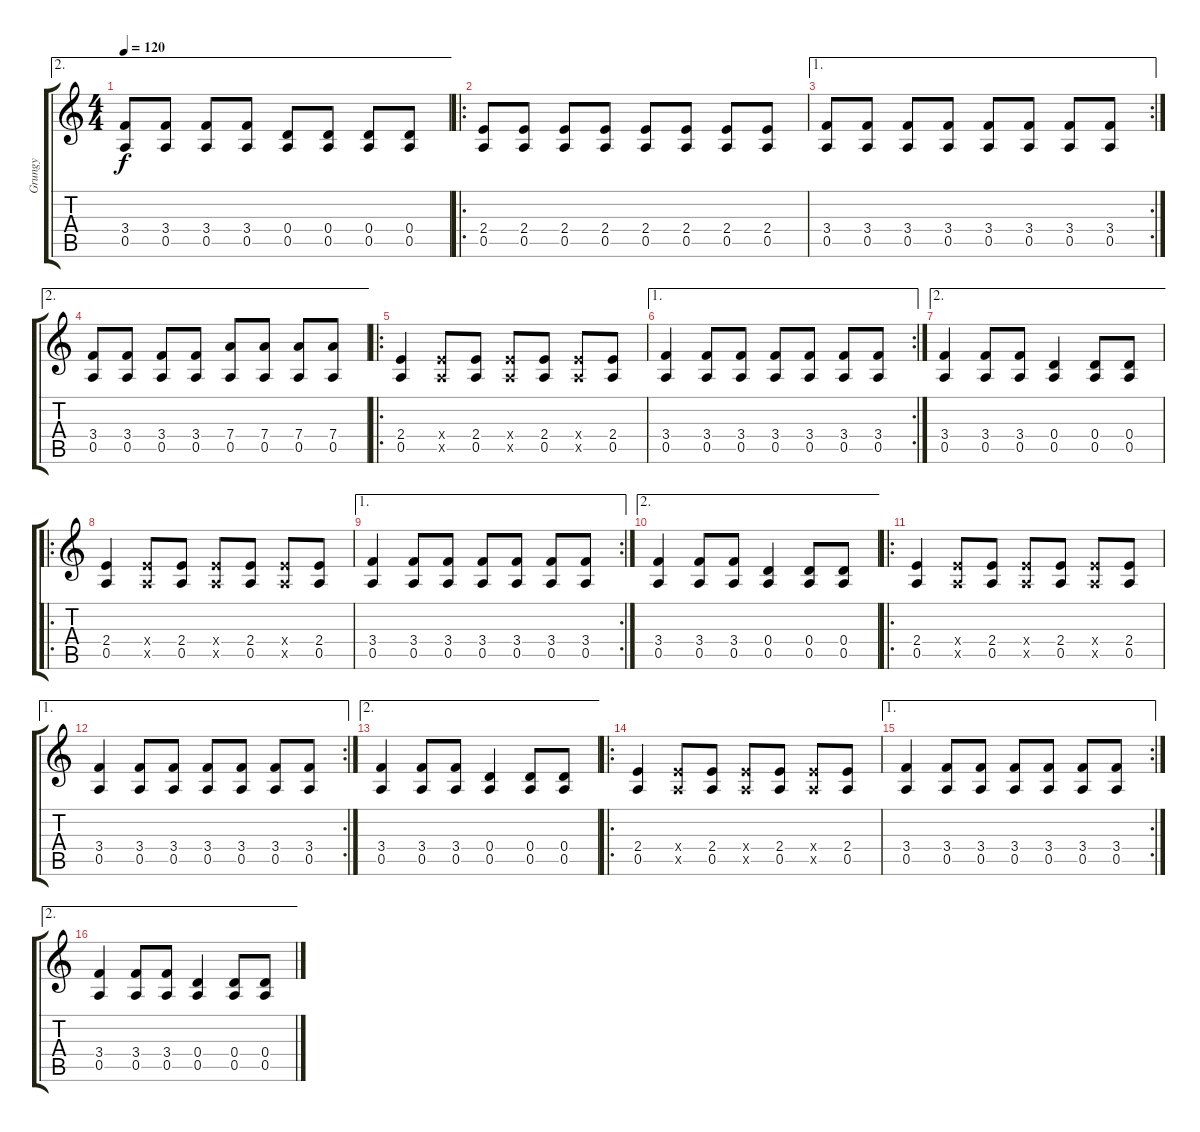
\track ("Grungy" "Grungy") {instrument electricguitarclean}
\staff {score tabs}
\tuning (E4 B3 G3 D3 A2 E2) {hide}
\ae 2
\ts (4 4)
\tempo 120
\clef g2
\ks c
(3.4 0.5).8{dy f} (3.4 0.5).8 (3.4 0.5).8 (3.4 0.5).8 (0.4 0.5).8 (0.4 0.5).8 (0.4 0.5).8 (0.4 0.5).8 |
\ro
(2.4 0.5).8 (2.4 0.5).8 (2.4 0.5).8 (2.4 0.5).8 (2.4 0.5).8 (2.4 0.5).8 (2.4 0.5).8 (2.4 0.5).8 |
\ae 1
\rc 2
(3.4 0.5).8 (3.4 0.5).8 (3.4 0.5).8 (3.4 0.5).8 (3.4 0.5).8 (3.4 0.5).8 (3.4 0.5).8 (3.4 0.5).8 |
\ae 2
(3.4 0.5).8 (3.4 0.5).8 (3.4 0.5).8 (3.4 0.5).8 (7.4 0.5).8 (7.4 0.5).8 (7.4 0.5).8 (7.4 0.5).8 |
\ro
(2.4 0.5).4{instrument distortionguitar} (2.4{x} 0.5{x}).8 (2.4 0.5).8 (2.4{x} 0.5{x}).8 (2.4 0.5).8 (2.4{x} 0.5{x}).8 (2.4 0.5).8 |
\ae 1
\rc 2
(3.4 0.5).4 (3.4 0.5).8 (3.4 0.5).8 (3.4 0.5).8 (3.4 0.5).8 (3.4 0.5).8 (3.4 0.5).8 |
\ae 2
(3.4 0.5).4 (3.4 0.5).8 (3.4 0.5).8 (0.4 0.5).4 (0.4 0.5).8 (0.4 0.5).8 |
\ro
(2.4 0.5).4{instrument distortionguitar} (2.4{x} 0.5{x}).8 (2.4 0.5).8 (2.4{x} 0.5{x}).8 (2.4 0.5).8 (2.4{x} 0.5{x}).8 (2.4 0.5).8 |
\ae 1
\rc 2
(3.4 0.5).4 (3.4 0.5).8 (3.4 0.5).8 (3.4 0.5).8 (3.4 0.5).8 (3.4 0.5).8 (3.4 0.5).8 |
\ae 2
(3.4 0.5).4 (3.4 0.5).8 (3.4 0.5).8 (0.4 0.5).4 (0.4 0.5).8 (0.4 0.5).8 |
\ro
(2.4 0.5).4{instrument distortionguitar} (2.4{x} 0.5{x}).8 (2.4 0.5).8 (2.4{x} 0.5{x}).8 (2.4 0.5).8 (2.4{x} 0.5{x}).8 (2.4 0.5).8 |
\ae 1
\rc 2
(3.4 0.5).4 (3.4 0.5).8 (3.4 0.5).8 (3.4 0.5).8 (3.4 0.5).8 (3.4 0.5).8 (3.4 0.5).8 |
\ae 2
(3.4 0.5).4 (3.4 0.5).8 (3.4 0.5).8 (0.4 0.5).4 (0.4 0.5).8 (0.4 0.5).8 |
\ro
(2.4 0.5).4{instrument distortionguitar} (2.4{x} 0.5{x}).8 (2.4 0.5).8 (2.4{x} 0.5{x}).8 (2.4 0.5).8 (2.4{x} 0.5{x}).8 (2.4 0.5).8 |
\ae 1
\rc 2
(3.4 0.5).4 (3.4 0.5).8 (3.4 0.5).8 (3.4 0.5).8 (3.4 0.5).8 (3.4 0.5).8 (3.4 0.5).8 |
\ae 2
(3.4 0.5).4 (3.4 0.5).8 (3.4 0.5).8 (0.4 0.5).4 (0.4 0.5).8 (0.4 0.5).8
